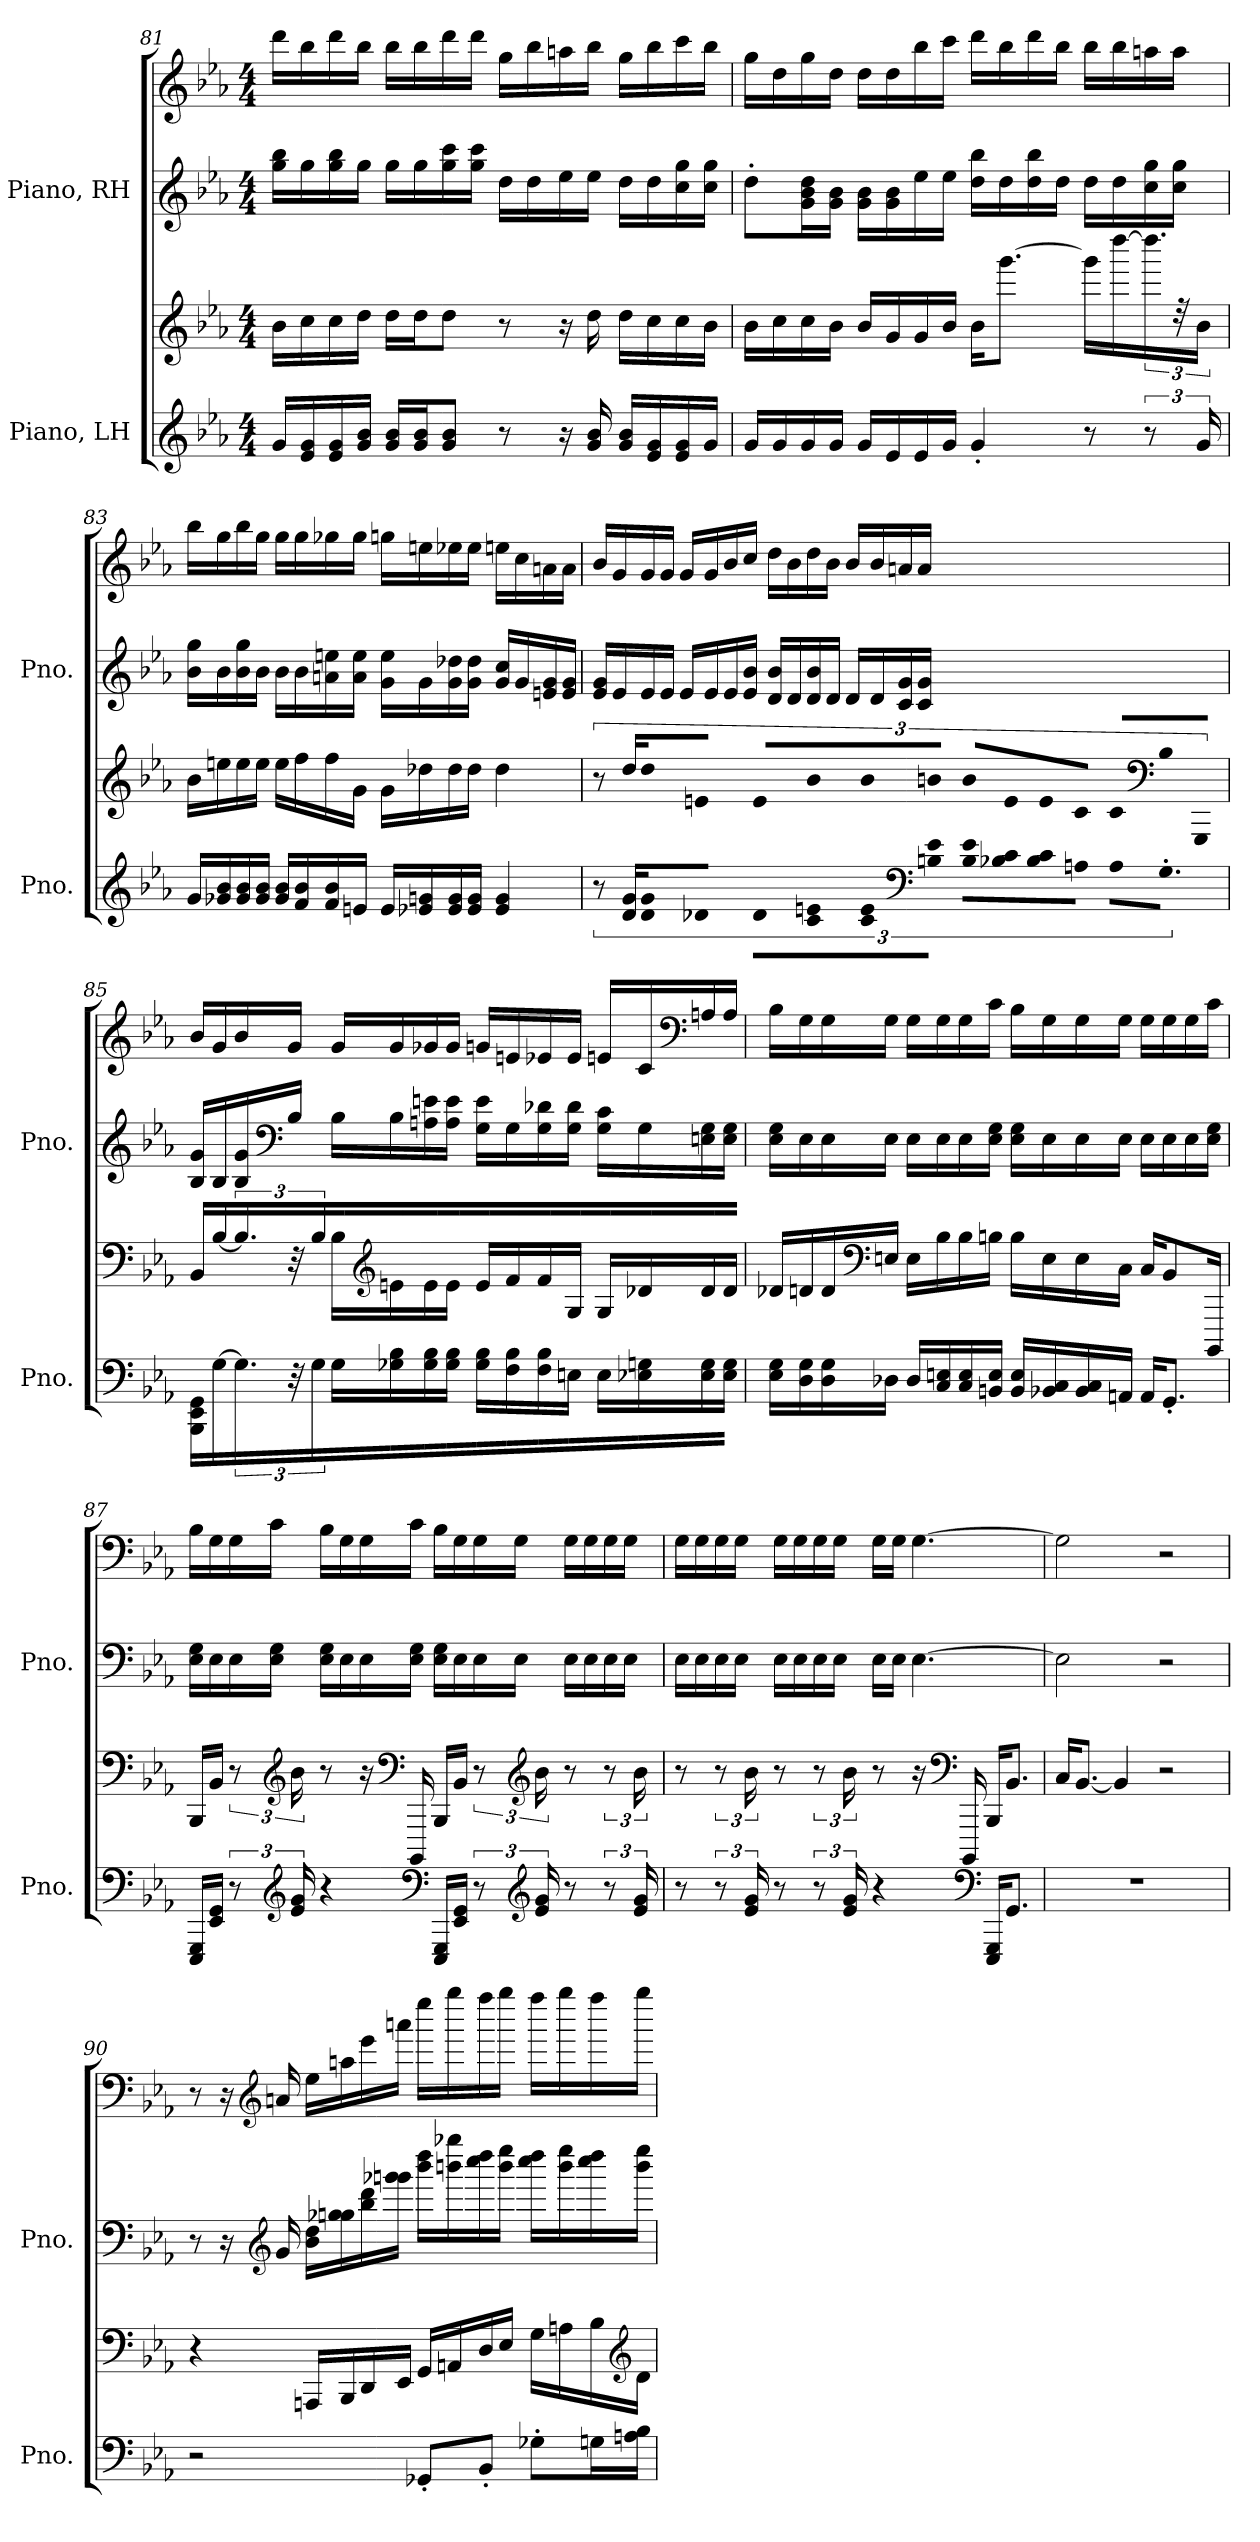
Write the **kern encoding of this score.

**kern	**kern	**kern	**kern
*part2	*part2	*part1	*part1
*staff4	*staff3	*staff2	*staff1
*I"Piano, LH	*	*I"Piano, RH	*
*I'Pno.	*	*I'Pno.	*
!!LO:LB:g=z
*clefG2	*clefG2	*clefG2	*clefG2
*k[b-e-a-]	*k[b-e-a-]	*k[b-e-a-]	*k[b-e-a-]
*M4/4	*M4/4	*M4/4	*M4/4
=81	=81	=81	=81
16g/LL	16b-\LL	16gg\ 16bb-\LL	16ddd\LL
16e-/ 16g/	16cc\	16gg\	16bb-\
16e-/ 16g/	16cc\	16gg\ 16bb-\	16ddd\
16g/ 16b-/JJ	16dd\JJ	16gg\JJ	16bb-\JJ
16g/ 16b-/LL	16dd\LL	16gg\LL	16bb-\LL
16g/ 16b-/J	16dd\J	16gg\	16bb-\
8g/ 8b-/J	8dd\J	16gg\ 16ccc\	16ddd\
.	.	16gg\ 16ccc\JJ	16ddd\JJ
8r	8r	16dd\LL	16gg\LL
.	.	16dd\	16bb-\
16r	16r	16ee-\	16aan\
16g/ 16b-/	16dd\	16ee-\JJ	16bb-\JJ
16g/ 16b-/LL	16dd\LL	16dd\LL	16gg\LL
16e-/ 16g/	16cc\	16dd\	16bb-\
16e-/ 16g/	16cc\	16cc\ 16gg\	16ccc\
16g/JJ	16b-\JJ	16cc\ 16gg\JJ	16bb-\JJ
=82	=82	=82	=82
16g/LL	16b-\LL	8dd'\L	16gg\LL
16g/	16cc\	.	16dd\
16g/	16cc\	16g\ 16b-\ 16dd\L	16gg\
16g/JJ	16b-\JJ	16g\ 16b-\JJ	16dd\JJ
16g/LL	16b-/LL	16g\ 16b-\LL	16dd\LL
16e-/	16g/	16g\ 16b-\	16dd\
16e-/	16g/	16ee-\	16bb-\
16g/JJ	16b-/JJ	16ee-\JJ	16ccc\JJ
4g'/	16b-\KL	16dd\ 16bb-\LL	16ddd\LL
.	[8.ggg\J	16dd\	16bb-\
.	.	16dd\ 16bb-\	16ddd\
.	.	16dd\JJ	16bb-\JJ
8r	16ggg\LL]	16dd\LL	16bb-\LL
.	[16dddd\	16dd\	16bb-\
12r	24.dddd\JJ]	16cc\ 16gg\	16aan\
.	48r	16cc\ 16gg\JJ	16aa\JJ
24g/	24b-\	.	.
!!LO:LB:g=z
=83	=83	=83	=83
16g/LL	16b-\LL	16b-\ 16gg\LL	16bb-\LL
16g-X/ 16b-/	16een\	16b-\	16gg\
16g-/ 16b-/	16ee\	16b-\ 16gg\	16bb-\
16g-/ 16b-/JJ	16ee\JJ	16b-\JJ	16gg\JJ
16g-/ 16b-/LL	16ee\LL	16b-\LL	16gg\LL
16f/ 16b-/	16ff\	16b-\	16gg\
16f/ 16b-/	16ff\	16an\ 16een\	16gg-X\
16en/JJ	16g\JJ	16a\ 16ee\JJ	16gg-\JJ
16e/LL	16g\LL	16g\ 16ee\LL	16ggn\LL
16e-X/ 16gn/	16dd-X\	16g\	16een\
16e-/ 16g/	16dd-\	16g\ 16dd-X\	16ee-X\
16e-/ 16g/JJ	16dd-\JJ	16g\ 16dd-\JJ	16ee-\JJ
4e-/ 4g/	4dd-\	16g/ 16cc/LL	16een\LL
.	.	16g/	16cc\
.	.	16en/ 16g/	16an\
.	.	16e/ 16g/JJ	16a\JJ
!!LO:PB:g=z
=84	=84	=84	=84
12r	12r	16e-/ 16g/LL	16b-/LL
.	.	16e-/	16g/
24d/ 24g/LL	24dd/LL	.	.
16d/ 16g/	16dd/	16e-/	16g/
16d-X/JJ	16en/JJ	16e-/JJ	16g/JJ
16d-\LL	16e/LL	16e-/LL	16g/LL
16c\ 16en\	16b-/	16e-/	16g/
16c\ 16e\	16b-/	16e-/	16b-/
*clefF4	*	*	*
16Bn\ 16e\JJ	16bn/JJ	16e-/ 16b-/JJ	16cc/JJ
16B\ 16e\LL	16b/LL	16d/ 16b-/LL	16dd\LL
16B-X\ 16c\	16e/	16d/	16b-\
16B-\ 16c\	16e/	16d/ 16b-/	16dd\
16An\JJ	16c/JJ	16d/JJ	16b-\JJ
16A\KL	16c/KL	16d/LL	16b-/LL
*	*clefF4	*	*
8.G'\J	8B-/	16d/	16b-/
.	.	16c/ 16g/	16an/
.	16GGG/Jk	16c/ 16g/JJ	16a/JJ
!!LO:LB:g=z
=85	=85	=85	=85
16BBB-/ 16EE-/ 16GG/LL	16BB-\LL	16B-/ 16g/LL	16b-/LL
[16G/	[16B-\	16B-/	16g/
24.G/JJ]	24.B-\JJ]	16B-/ 16g/	16b-/
*	*	*clefF4	*
48r	48r	16B-/JJ	16g/JJ
24G\	24B-\	.	.
16G\LL	16B-\LL	16B-\LL	16g/LL
*	*clefG2	*	*
16G-X\ 16B-\	16en\	16B-\	16g/
16G-\ 16B-\	16e\	16An\ 16en\	16g-X/
16G-\ 16B-\JJ	16e\JJ	16A\ 16e\JJ	16g-/JJ
16G-\ 16B-\LL	16e/LL	16G\ 16e\LL	16gn/LL
16F\ 16B-\	16f/	16G\	16en/
16F\ 16B-\	16f/	16G\ 16d-X\	16e-X/
16En\JJ	16G/JJ	16G\ 16d-\JJ	16e-/JJ
16E\LL	16G/LL	16G\ 16c\LL	16en/LL
16E-X\ 16Gn\	16d-X/	16G\	16c/
*	*	*	*clefF4
16E-\ 16G\	16d-/	16En\ 16G\	16An/
16E-\ 16G\JJ	16d-/JJ	16E\ 16G\JJ	16A/JJ
!!LO:LB:g=z
=86	=86	=86	=86
16E-\ 16G\LL	16d-X/LL	16E-\ 16G\LL	16B-\LL
16D\ 16G\	16dn/	16E-\	16G\
16D\ 16G\	16d/	16E-\	16G\
*	*clefF4	*	*
16D-X\JJ	16En/JJ	16E-\JJ	16G\JJ
16D-/LL	16E\LL	16E-\LL	16G\LL
16C/ 16En/	16B-\	16E-\	16G\
16C/ 16E/	16B-\	16E-\	16G\
16BBn/ 16E/JJ	16Bn\JJ	16E-\ 16G\JJ	16c\JJ
16BB/ 16E/LL	16B\LL	16E-\ 16G\LL	16B-\LL
16BB-X/ 16C/	16E\	16E-\	16G\
16BB-/ 16C/	16E\	16E-\	16G\
16AAn/JJ	16C\JJ	16E-\JJ	16G\JJ
16AA/KL	16C/KL	16E-\LL	16G\LL
8.GG'/J	8BB-/	16E-\	16G\
.	.	16E-\	16G\
.	16BBBB-/Jk	16E-\ 16G\JJ	16c\JJ
!!LO:PB:g=z
=87	=87	=87	=87
16EEE-/ 16GGG/LL	16BBB-/LL	16E-\ 16G\LL	16B-\LL
16EE-/ 16GG/JJ	16BB-/JJ	16E-\	16G\
12r	12r	16E-\	16G\
.	.	16E-\ 16G\JJ	16c\JJ
*clefG2	*clefG2	*	*
24e-/ 24g/	24b-\	.	.
4r	8r	16E-\ 16G\LL	16B-\LL
.	.	16E-\	16G\
.	16r	16E-\	16G\
*	*clefF4	*	*
.	16BBBB-/	16E-\ 16G\JJ	16c\JJ
*clefF4	*	*	*
16EEE-/ 16GGG/LL	16BBB-/LL	16E-\ 16G\LL	16B-\LL
16EE-/ 16GG/JJ	16BB-/JJ	16E-\	16G\
12r	12r	16E-\	16G\
.	.	16E-\JJ	16G\JJ
*clefG2	*clefG2	*	*
24e-/ 24g/	24b-\	.	.
8r	8r	16E-\LL	16G\LL
.	.	16E-\	16G\
12r	12r	16E-\	16G\
.	.	16E-\JJ	16G\JJ
24e-/ 24g/	24b-\	.	.
!!LO:LB:g=z
=88	=88	=88	=88
8r	8r	16E-\LL	16G\LL
.	.	16E-\	16G\
12r	12r	16E-\	16G\
.	.	16E-\JJ	16G\JJ
24e-/ 24g/	24b-\	.	.
8r	8r	16E-\LL	16G\LL
.	.	16E-\	16G\
12r	12r	16E-\	16G\
.	.	16E-\JJ	16G\JJ
24e-/ 24g/	24b-\	.	.
4r	8r	16E-\LL	16G\LL
.	.	16E-\JJ	16G\JJ
.	16r	[4.E-\	[4.G\
*	*clefF4	*	*
.	16BBBB-/	.	.
*clefF4	*	*	*
16EEE-/ 16GGG/KL	16BBB-/KL	.	.
8.GG/J	8.BB-/J	.	.
=89	=89	=89	=89
1r	16C/KL	2E-\]	2G\]
.	[8.BB-/J	.	.
.	4BB-/]	.	.
.	2r	2r	2r
!!LO:LB:g=z
=90	=90	=90	=90
2r	4r	8r	8r
.	.	16r	16r
*	*	*clefG2	*clefG2
.	.	16g/	16an/
.	16AAAn/LL	16b-\ 16dd\LL	16ee-\LL
.	16BBB-/	16gg-X\ 16ggn\	16aan\
.	16DD/	16bb-\ 16ddd\	16eee-\
.	16EE-/JJ	16ggg-X\ 16gggn\JJ	16aaan\JJ
8GG-X'/L	16GG/LL	16bbb-\ 16dddd\LL	16eeee-\LL
.	16AAn/	16bbbn\ 16gggg-X\	16gggg\
8BB-'/J	16D/	16cccc\ 16dddd\	16ffff\
.	16E-/JJ	16bbb\ 16eeee-\JJ	16gggg\JJ
8G-X'\L	16G\LL	16cccc\ 16dddd\LL	16ffff\LL
.	16An\	16bbb\ 16eeee-\	16gggg\
16Gn\L	16B-\	16cccc\ 16dddd\	16ffff\
*	*clefG2	*	*
16An\ 16B-\JJ	16d\JJ	16bbb\ 16eeee-\JJ	16gggg\JJ
=	=	=	=
*-	*-	*-	*-
